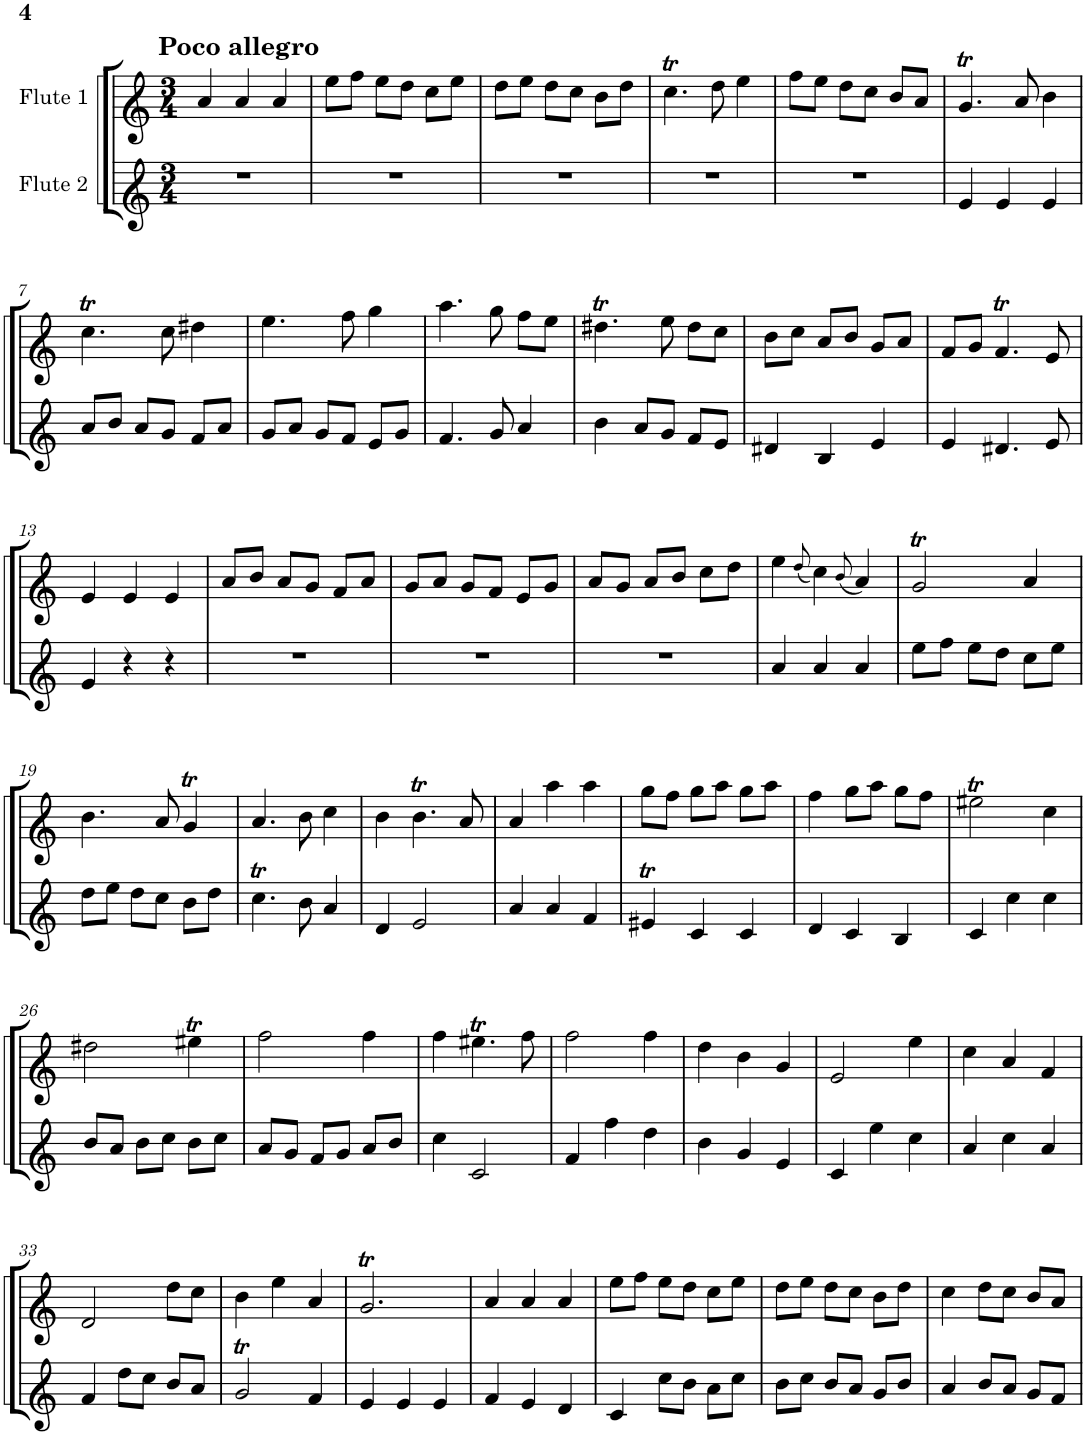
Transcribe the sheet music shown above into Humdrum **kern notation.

**kern	**kern
*part2	*part1
*staff2	*staff1
*I"Flute 2	*I"Flute 1
*I'Fl	*I'Fl
!!LO:PB:g=z
*clefG1	*clefG1
*k[]	*k[]
*M3/4	*M3/4
=1	=1
!	!LO:TX:a:B:t=Poco allegro
2.r	4cc/
.	4cc/
.	4cc/
=2	=2
2.r	8gg\L
.	8aa\J
.	8gg\L
.	8ff\J
.	8ee\L
.	8gg\J
=3	=3
2.r	8ff\L
.	8gg\J
.	8ff\L
.	8ee\J
.	8dd\L
.	8ff\J
=4	=4
2.r	4.eet\
.	8ff\
.	4gg\
=5	=5
2.r	8aa\L
.	8gg\J
.	8ff\L
.	8ee\J
.	8dd/L
.	8cc/J
=6	=6
4g/	4.bt/
4g/	.
.	8cc/
4g/	4dd\
!!LO:LB:g=z
=7	=7
8cc/L	4.eet\
8dd/J	.
8cc/L	.
8b/J	8ee\
8a/L	4ff#X\
8cc/J	.
=8	=8
8b/L	4.gg\
8cc/J	.
8b/L	.
8a/J	8aa\
8g/L	4bb\
8b/J	.
=9	=9
4.a/	4.ccc\
8b/	8bb\
4cc/	8aa\L
.	8gg\J
=10	=10
4dd\	4.ff#Xt\
8cc/L	.
8b/J	8gg\
8a/L	8ff#\L
8g/J	8ee\J
=11	=11
4f#X/	8dd\L
.	8ee\J
4d/	8cc/L
.	8dd/J
4g/	8b/L
.	8cc/J
=12	=12
4g/	8a/L
.	8b/J
4.f#X/	4.aT/
8g/	8g/
!!LO:LB:g=z
=13	=13
4g/	4g/
4r	4g/
4r	4g/
=14	=14
2.r	8cc/L
.	8dd/J
.	8cc/L
.	8b/J
.	8a/L
.	8cc/J
=15	=15
2.r	8b/L
.	8cc/J
.	8b/L
.	8a/J
.	8g/L
.	8b/J
=16	=16
2.r	8cc/L
.	8b/J
.	8cc/L
.	8dd/J
.	8ee\L
.	8ff\J
=17	=17
4cc/	4gg\
.	(8qff/
4cc/	4ee\)
.	(8qdd/
4cc/	4cc/)
=18	=18
8gg\L	2bt/
8aa\J	.
8gg\L	.
8ff\J	.
8ee\L	4cc/
8gg\J	.
!!LO:LB:g=z
=19	=19
8ff\L	4.dd\
8gg\J	.
8ff\L	.
8ee\J	8cc/
8dd\L	4bt/
8ff\J	.
=20	=20
4.eet\	4.cc/
8dd\	8dd\
4cc/	4ee\
=21	=21
4f/	4dd\
2g/	4.ddT\
.	8cc/
=22	=22
4cc/	4cc/
4cc/	4ccc\
4a/	4ccc\
=23	=23
4g#Xt/	8bb\L
.	8aa\J
4e/	8bb\L
.	8ccc\J
4e/	8bb\L
.	8ccc\J
=24	=24
4f/	4aa\
4e/	8bb\L
.	8ccc\J
4d/	8bb\L
.	8aa\J
=25	=25
4e/	2gg#Xt\
4ee\	.
4ee\	4ee\
!!LO:LB:g=z
=26	=26
8dd/L	2ff#X\
8cc/J	.
8dd\L	.
8ee\J	.
8dd\L	4gg#Xt\
8ee\J	.
=27	=27
8cc/L	2aa\
8b/J	.
8a/L	.
8b/J	.
8cc/L	4aa\
8dd/J	.
=28	=28
4ee\	4aa\
2e/	4.gg#Xt\
.	8aa\
=29	=29
4a/	2aa\
4aa\	.
4ff\	4aa\
=30	=30
4dd\	4ff\
4b/	4dd\
4g/	4b/
=31	=31
4e/	2g/
4gg\	.
4ee\	4gg\
=32	=32
4cc/	4ee\
4ee\	4cc/
4cc/	4a/
!!LO:LB:g=z
=33	=33
4a/	2f/
8ff\L	.
8ee\J	.
8dd/L	8ff\L
8cc/J	8ee\J
=34	=34
2bt/	4dd\
.	4gg\
4a/	4cc/
=35	=35
4g/	2.bt/
4g/	.
4g/	.
=36	=36
4a/	4cc/
4g/	4cc/
4f/	4cc/
=37	=37
4e/	8gg\L
.	8aa\J
8ee\L	8gg\L
8dd\J	8ff\J
8cc\L	8ee\L
8ee\J	8gg\J
=38	=38
8dd\L	8ff\L
8ee\J	8gg\J
8dd/L	8ff\L
8cc/J	8ee\J
8b/L	8dd\L
8dd/J	8ff\J
=39	=39
4cc/	4ee\
8dd/L	8ff\L
8cc/J	8ee\J
8b/L	8dd/L
8a/J	8cc/J
=	=
*-	*-
